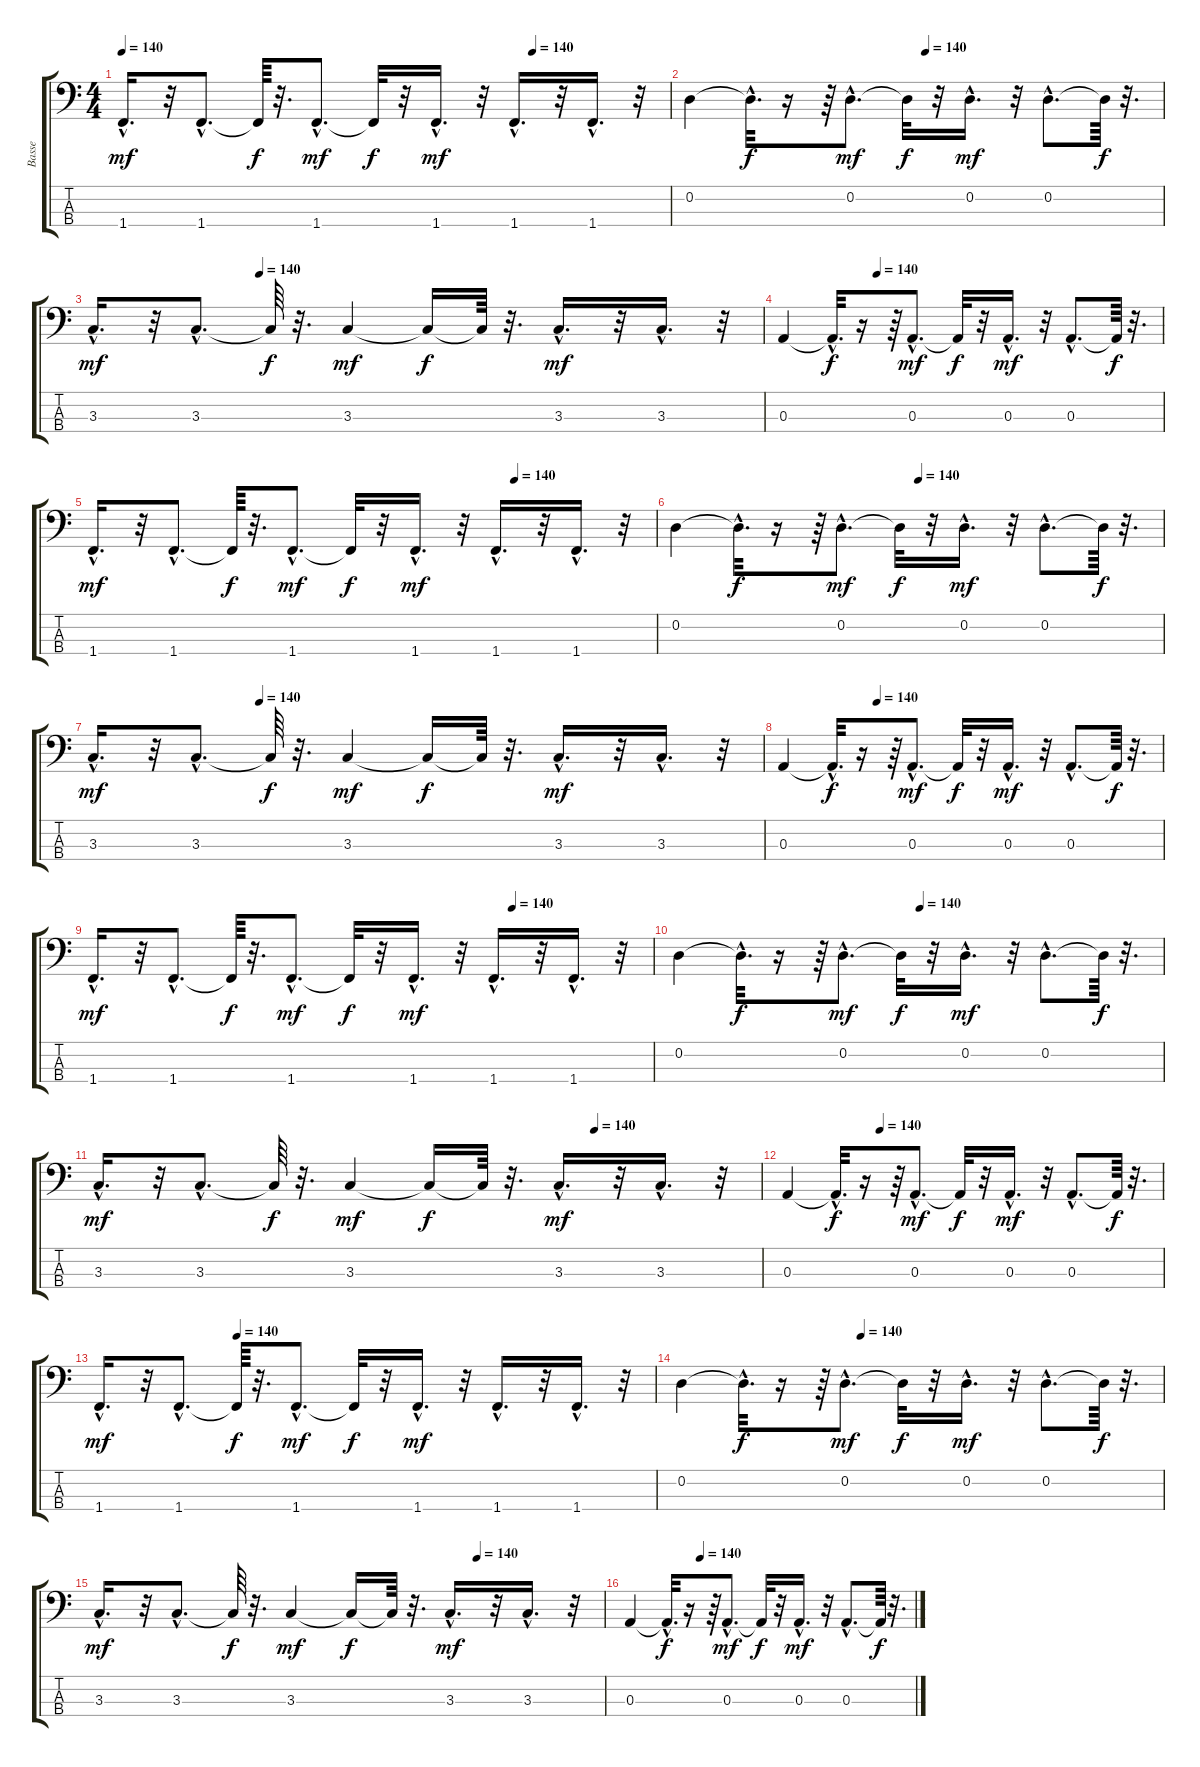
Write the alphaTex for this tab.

\track ("Basse" "Basse") {instrument acousticbass}
\staff {score tabs}
\tuning (G2 D2 A1 E1) {hide}
\ts (4 4)
\tempo 140
\tempo (140 0.75)
\clef f4
\ks c
1.4{hac}.16{d dy mf} r.32 1.4{hac}.8{d} 1.4{t}.64{dy f} r.32{d} 1.4{hac}.8{d dy mf} 1.4{t}.32{dy f} r.32 1.4{hac}.16{d dy mf} r.32 1.4{hac}.16{d} r.32 1.4{hac}.16{d} r.32 |
\tempo (140 0.5)
0.2.4 0.2{hac t}.32{d dy f} r.16 r.64 0.2{hac}.8{d dy mf} 0.2{t}.32{dy f} r.32 0.2{hac}.16{d dy mf} r.32 0.2{hac}.8{d} 0.2{t}.64{dy f} r.32{d} |
\tempo (140 0.25)
3.3{hac}.16{d dy mf} r.32 3.3{hac}.8{d} 3.3{t}.64{dy f} r.32{d} 3.3.4{dy mf} 3.3{t}.16{dy f} 3.3{t}.64 r.32{d} 3.3{hac}.16{d dy mf} r.32 3.3{hac}.16{d} r.32 |
\tempo (140 0.25)
0.3.4 0.3{hac t}.32{d dy f} r.16 r.64 0.3{hac}.8{d dy mf} 0.3{t}.32{dy f} r.32 0.3{hac}.16{d dy mf} r.32 0.3{hac}.8{d} 0.3{t}.64{dy f} r.32{d} |
\tempo (140 0.75)
1.4{hac}.16{d dy mf} r.32 1.4{hac}.8{d} 1.4{t}.64{dy f} r.32{d} 1.4{hac}.8{d dy mf} 1.4{t}.32{dy f} r.32 1.4{hac}.16{d dy mf} r.32 1.4{hac}.16{d} r.32 1.4{hac}.16{d} r.32 |
\tempo (140 0.5)
0.2.4 0.2{hac t}.32{d dy f} r.16 r.64 0.2{hac}.8{d dy mf} 0.2{t}.32{dy f} r.32 0.2{hac}.16{d dy mf} r.32 0.2{hac}.8{d} 0.2{t}.64{dy f} r.32{d} |
\tempo (140 0.25)
3.3{hac}.16{d dy mf} r.32 3.3{hac}.8{d} 3.3{t}.64{dy f} r.32{d} 3.3.4{dy mf} 3.3{t}.16{dy f} 3.3{t}.64 r.32{d} 3.3{hac}.16{d dy mf} r.32 3.3{hac}.16{d} r.32 |
\tempo (140 0.25)
0.3.4 0.3{hac t}.32{d dy f} r.16 r.64 0.3{hac}.8{d dy mf} 0.3{t}.32{dy f} r.32 0.3{hac}.16{d dy mf} r.32 0.3{hac}.8{d} 0.3{t}.64{dy f} r.32{d} |
\tempo (140 0.75)
1.4{hac}.16{d dy mf} r.32 1.4{hac}.8{d} 1.4{t}.64{dy f} r.32{d} 1.4{hac}.8{d dy mf} 1.4{t}.32{dy f} r.32 1.4{hac}.16{d dy mf} r.32 1.4{hac}.16{d} r.32 1.4{hac}.16{d} r.32 |
\tempo (140 0.5)
0.2.4 0.2{hac t}.32{d dy f} r.16 r.64 0.2{hac}.8{d dy mf} 0.2{t}.32{dy f} r.32 0.2{hac}.16{d dy mf} r.32 0.2{hac}.8{d} 0.2{t}.64{dy f} r.32{d} |
\tempo (140 0.75)
3.3{hac}.16{d dy mf} r.32 3.3{hac}.8{d} 3.3{t}.64{dy f} r.32{d} 3.3.4{dy mf} 3.3{t}.16{dy f} 3.3{t}.64 r.32{d} 3.3{hac}.16{d dy mf} r.32 3.3{hac}.16{d} r.32 |
\tempo (140 0.25)
0.3.4 0.3{hac t}.32{d dy f} r.16 r.64 0.3{hac}.8{d dy mf} 0.3{t}.32{dy f} r.32 0.3{hac}.16{d dy mf} r.32 0.3{hac}.8{d} 0.3{t}.64{dy f} r.32{d} |
\tempo (140 0.25)
1.4{hac}.16{d dy mf} r.32 1.4{hac}.8{d} 1.4{t}.64{dy f} r.32{d} 1.4{hac}.8{d dy mf} 1.4{t}.32{dy f} r.32 1.4{hac}.16{d dy mf} r.32 1.4{hac}.16{d} r.32 1.4{hac}.16{d} r.32 |
\tempo (140 0.375)
0.2.4 0.2{hac t}.32{d dy f} r.16 r.64 0.2{hac}.8{d dy mf} 0.2{t}.32{dy f} r.32 0.2{hac}.16{d dy mf} r.32 0.2{hac}.8{d} 0.2{t}.64{dy f} r.32{d} |
\tempo (140 0.75)
3.3{hac}.16{d dy mf} r.32 3.3{hac}.8{d} 3.3{t}.64{dy f} r.32{d} 3.3.4{dy mf} 3.3{t}.16{dy f} 3.3{t}.64 r.32{d} 3.3{hac}.16{d dy mf} r.32 3.3{hac}.16{d} r.32 |
\tempo (140 0.25)
0.3.4 0.3{hac t}.32{d dy f} r.16 r.64 0.3{hac}.8{d dy mf} 0.3{t}.32{dy f} r.32 0.3{hac}.16{d dy mf} r.32 0.3{hac}.8{d} 0.3{t}.64{dy f} r.32{d}
